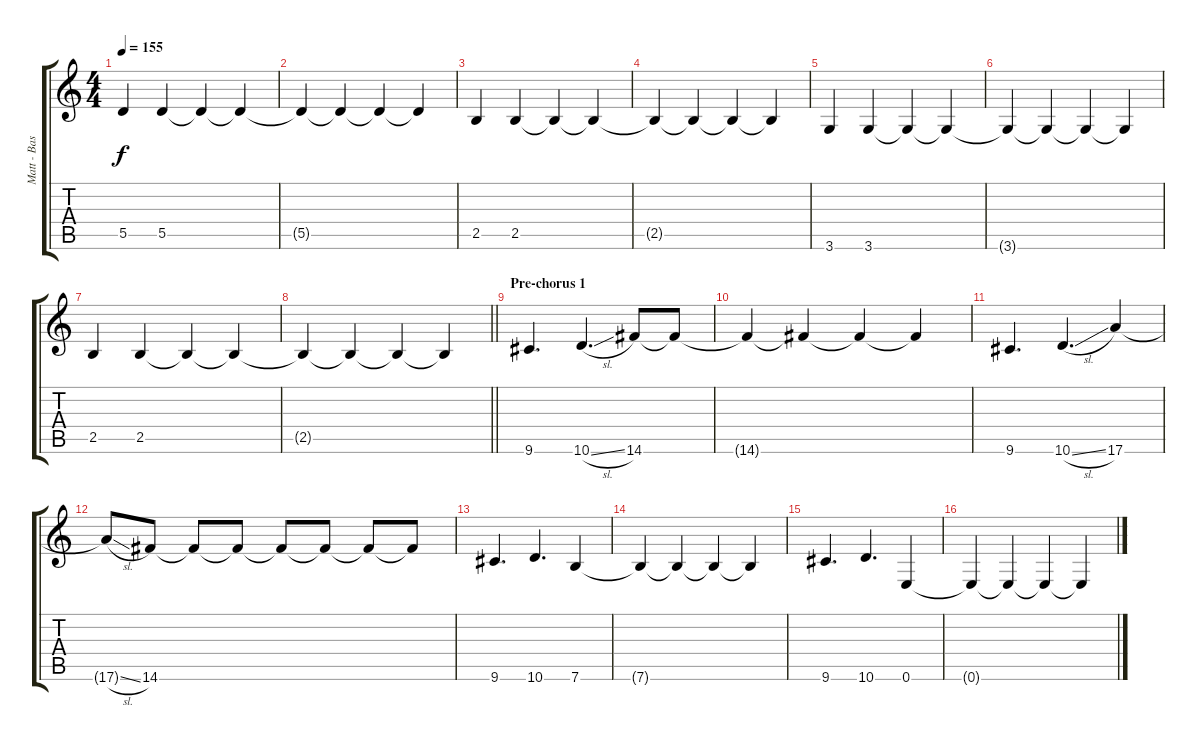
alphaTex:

\track ("Matt - Bass" "Matt - Bas") {instrument electricbassfinger}
\staff {score tabs}
\tuning (E4 B3 G3 D3 A2 E2) {hide}
\ts (4 4)
\tempo 155
\clef g2
\ks c
5.5.4{dy f} 5.5.4 5.5{t}.4 5.5{t}.4 |
5.5{t}.4 5.5{t}.4 5.5{t}.4 5.5{t}.4 |
2.5.4 2.5.4 2.5{t}.4 2.5{t}.4 |
2.5{t}.4 2.5{t}.4 2.5{t}.4 2.5{t}.4 |
3.6.4 3.6.4 3.6{t}.4 3.6{t}.4 |
3.6{t}.4 3.6{t}.4 3.6{t}.4 3.6{t}.4 |
2.5.4 2.5.4 2.5{t}.4 2.5{t}.4 |
\barLineRight lightlight
2.5{t}.4 2.5{t}.4 2.5{t}.4 2.5{t}.4 |
\section ("" "Pre-chorus 1")
9.6.4{d} 10.6{sl}.4{d} 14.6.8 14.6{t}.8 |
14.6{t}.4 14.6{t}.4 14.6{t}.4 14.6{t}.4 |
9.6.4{d} 10.6{sl}.4{d} 17.6.4 |
17.6{sl t}.8 14.6.8 14.6{t}.8 14.6{t}.8 14.6{t}.8 14.6{t}.8 14.6{t}.8 14.6{t}.8 |
9.6.4{d} 10.6.4{d} 7.6.4 |
7.6{t}.4 7.6{t}.4 7.6{t}.4 7.6{t}.4 |
9.6.4{d} 10.6.4{d} 0.6.4 |
0.6{t}.4 0.6{t}.4 0.6{t}.4 0.6{t}.4
